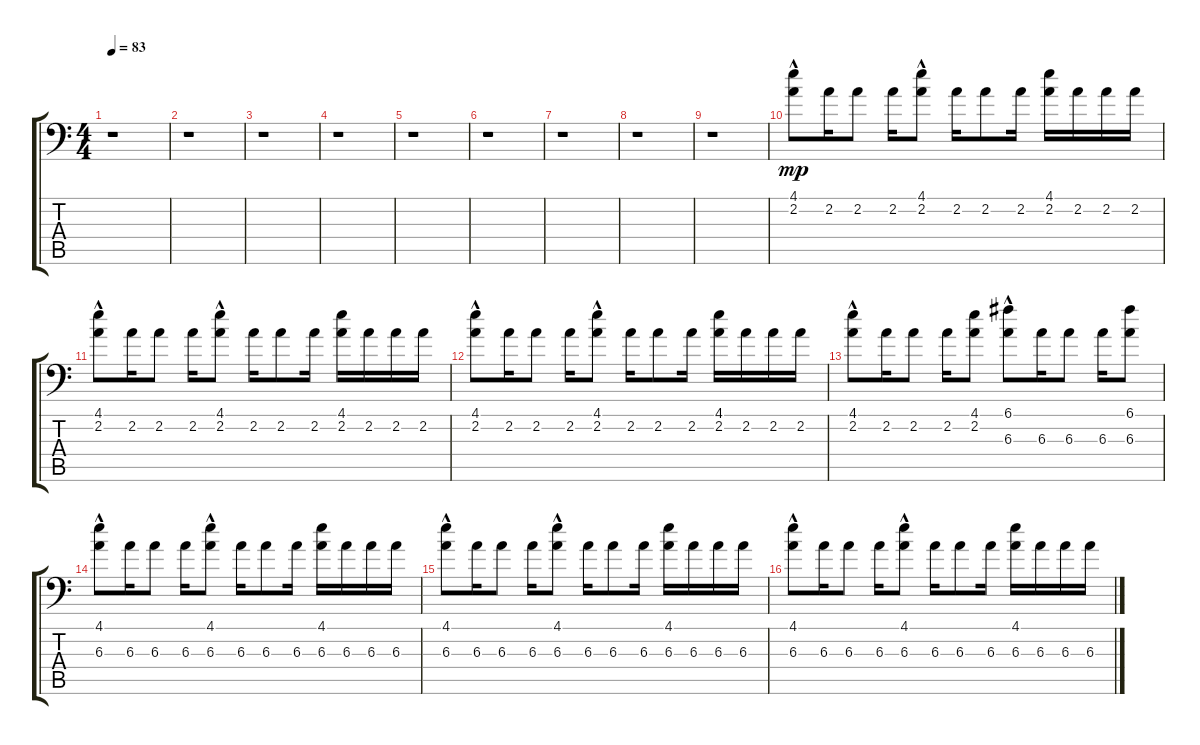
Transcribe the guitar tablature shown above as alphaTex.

\track "" {instrument electricguitarclean}
\staff {score tabs}
\tuning (C4 G3 Eb3 Bb2 F2 Bb1) {hide}
\ts (4 4)
\tempo 83
\clef f4
\ks c
r.1{dy mp} |
r.1 |
r.1 |
r.1 |
r.1 |
r.1 |
r.1 |
r.1 |
r.1 |
(4.1{hac} 2.2).8 2.2.16 2.2.8 2.2.16 (4.1{hac} 2.2).8 2.2.16 2.2.8 2.2.16 (4.1 2.2).16 2.2.16 2.2.16 2.2.16 |
(4.1{hac} 2.2).8 2.2.16 2.2.8 2.2.16 (4.1{hac} 2.2).8 2.2.16 2.2.8 2.2.16 (4.1 2.2).16 2.2.16 2.2.16 2.2.16 |
(4.1{hac} 2.2).8 2.2.16 2.2.8 2.2.16 (4.1{hac} 2.2).8 2.2.16 2.2.8 2.2.16 (4.1 2.2).16 2.2.16 2.2.16 2.2.16 |
(4.1{hac} 2.2).8 2.2.16 2.2.8 2.2.16 (4.1 2.2).8 (6.1{hac} 6.3).8 6.3.16 6.3.8 6.3.16 (6.1 6.3).8 |
(4.1{hac} 6.3).8 6.3.16 6.3.8 6.3.16 (4.1{hac} 6.3).8 6.3.16 6.3.8 6.3.16 (4.1 6.3).16 6.3.16 6.3.16 6.3.16 |
(4.1{hac} 6.3).8 6.3.16 6.3.8 6.3.16 (4.1{hac} 6.3).8 6.3.16 6.3.8 6.3.16 (4.1 6.3).16 6.3.16 6.3.16 6.3.16 |
(4.1{hac} 6.3).8 6.3.16 6.3.8 6.3.16 (4.1{hac} 6.3).8 6.3.16 6.3.8 6.3.16 (4.1 6.3).16 6.3.16 6.3.16 6.3.16
